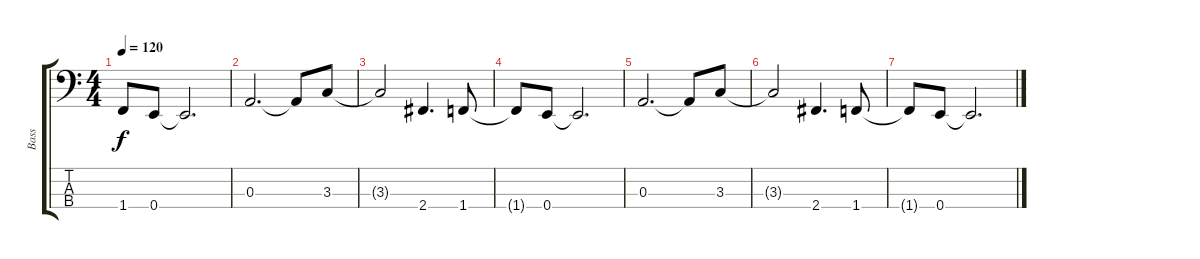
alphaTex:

\track ("Bass" "Bass") {instrument slapbass1}
\staff {score tabs}
\tuning (G2 D2 A1 E1) {hide}
\ts (4 4)
\tempo 120
\clef f4
\ks c
1.4{t}.8{dy f} 0.4.8 0.4{t}.2{d} |
0.3.2{d} 0.3{t}.8 3.3.8 |
3.3{t}.2 2.4.4{d} 1.4.8 |
1.4{t}.8 0.4.8 0.4{t}.2{d} |
0.3.2{d} 0.3{t}.8 3.3.8 |
3.3{t}.2 2.4.4{d} 1.4.8 |
1.4{t}.8 0.4.8 0.4{t}.2{d}
